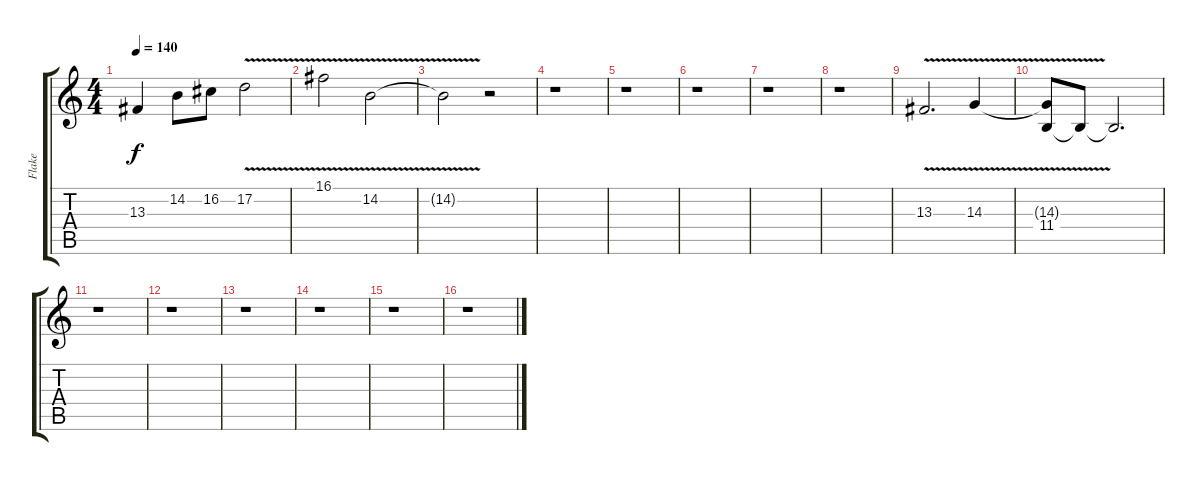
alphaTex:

\track ("Flake" "Flake") {instrument pad4choir}
\staff {score tabs}
\tuning (D4 A3 F3 C3 G2 D2) {hide}
\ts (4 4)
\tempo 140
\clef g2
\ks c
13.3.4{dy f} 14.2.8 16.2.8 17.2{v}.2 |
16.1{v}.2 14.2{v}.2{volume 5} |
14.2{t}.2 r.2 |
r.1 |
r.1 |
r.1 |
r.1 |
r.1{volume 13} |
13.3{v}.2{d} 14.3{v}.4 |
(14.3{v t} 11.4{v}).8{volume 5} 11.4{t}.8 11.4{t}.2{d} |
r.1 |
r.1 |
r.1 |
r.1 |
r.1 |
r.1
